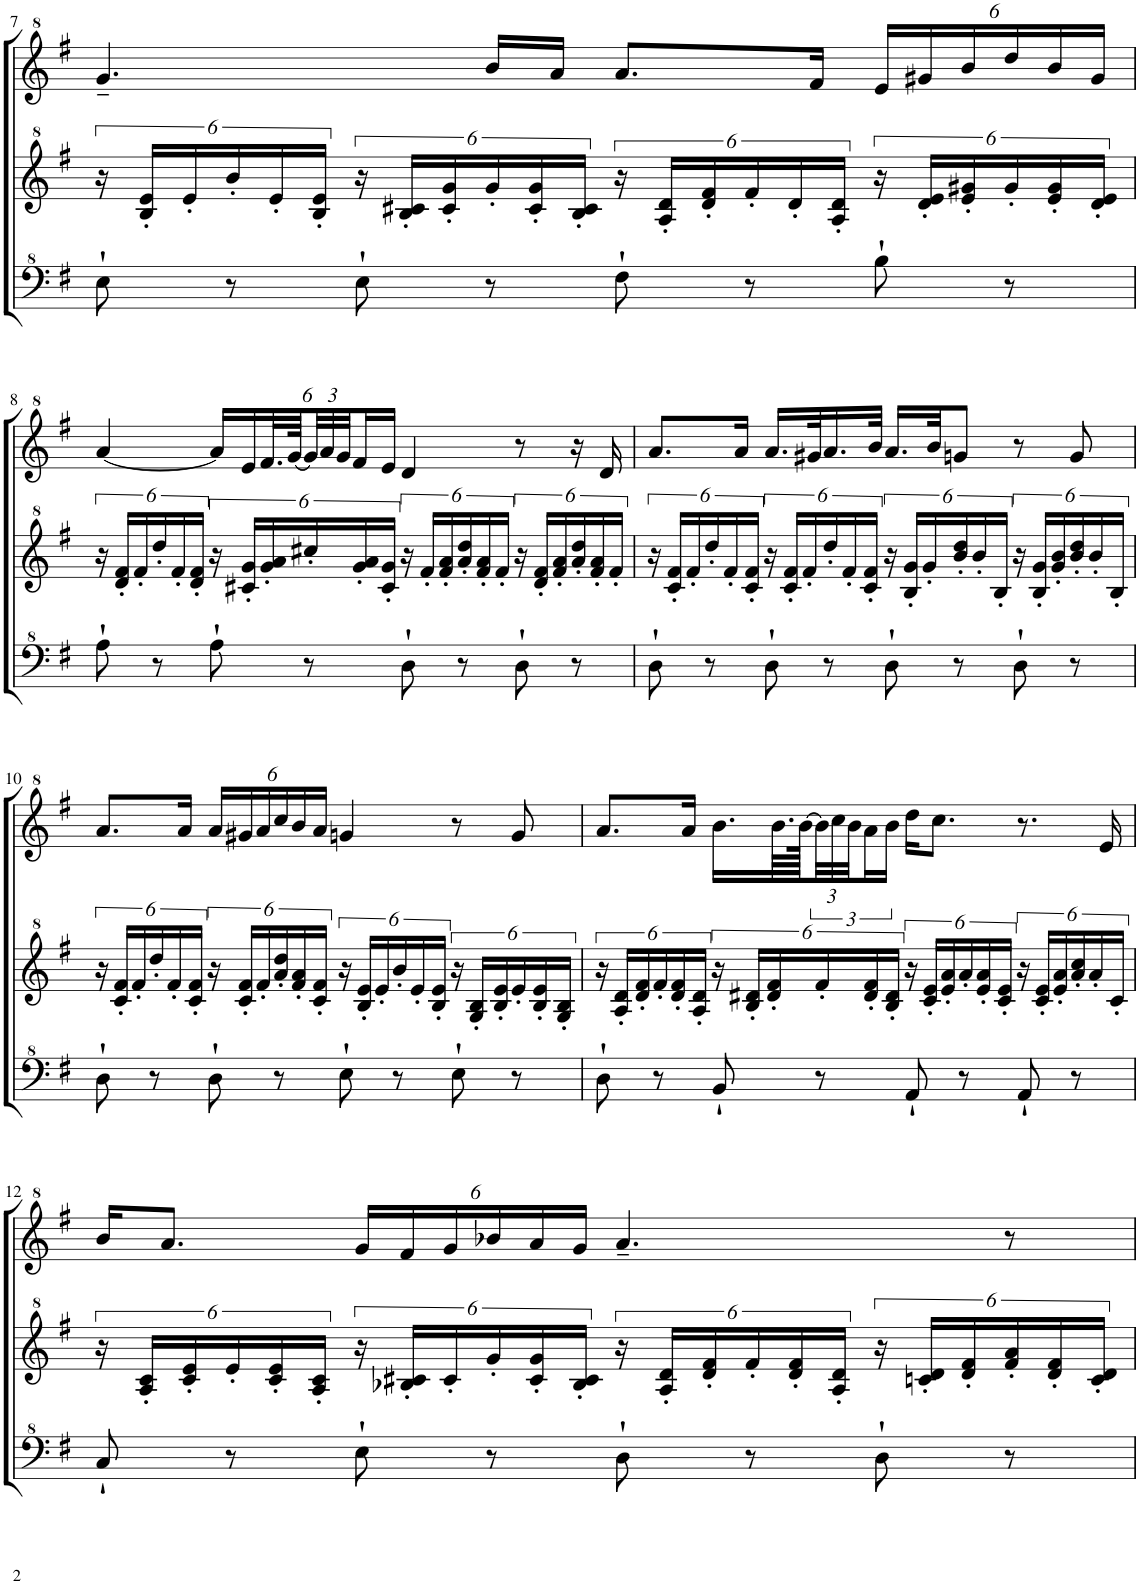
**kern	**kern	**kern
*part1	*part1	*part1
*staff3	*staff2	*staff1
*I"Model III	*	*
!!LO:PB:g=z
*clefF^4	*clefG^2	*clefG^2
*k[f#]	*k[f#]	*k[f#]
*M4/4	*M4/4	*M4/4
=7	=7	=7
8e`\	24r	4.gg~/
.	24b/' 24ee/'LL	.
.	24ee'/	.
8r	24bb'/	.
.	24ee'/	.
.	24b/' 24ee/'JJ	.
8e`\	24r	.
.	24b/' 24cc#X/'LL	.
.	24cc#/' 24gg/'	.
8r	24gg'/	16bb/LL
.	24cc#/' 24gg/'	.
.	.	16aa/JJ
.	24b/' 24cc#/'JJ	.
8f#`\	24r	8.aa/L
.	24a/' 24dd/'LL	.
.	24dd/' 24ff#/'	.
8r	24ff#'/	.
.	24dd'/	.
.	.	16ff#/Jk
.	24a/' 24dd/'JJ	.
*	*	*Xbrackettup
8b`\	24r	24ee/LL
.	24dd/' 24ee/'LL	24gg#X/
.	24ee/' 24gg#X/'	24bb/
8r	24gg#'/	24ddd/
.	24ee/' 24gg#/'	24bb/
.	24dd/' 24ee/'JJ	24gg#/JJ
!!LO:LB:g=z
=8	=8	=8
8a`\	24r	[4aa/
.	24dd/' 24ff#/'LL	.
.	24ff#'/	.
8r	24ddd'/	.
.	24ff#'/	.
.	24dd/' 24ff#/'JJ	.
8a`\	24r	24aa/LL]
.	24cc#X/' 24gg/'LL	24ee/
.	24gg/' 24aa/'	48.ff#/L
.	.	[96gg/K
8r	24ccc#X'/	72gg/]
.	.	72aa/
.	.	72gg/J
.	24gg/' 24aa/'	24ff#/
.	24cc#/' 24gg/'JJ	24ee/JJ
8d`\	24r	4dd/
.	24ff#'/LL	.
.	24ff#/' 24aa/'	.
8r	24aa/' 24ddd/'	.
.	24ff#/' 24aa/'	.
.	24ff#'/JJ	.
8d`\	24r	8r
.	24dd/' 24ff#/'LL	.
.	24ff#/' 24aa/'	.
8r	24aa/' 24ddd/'	16r
.	24ff#/' 24aa/'	.
.	.	16dd/
.	24ff#'/JJ	.
=9	=9	=9
8d`\	24r	8.aa/L
.	24cc/' 24ff#/'LL	.
.	24ff#'/	.
8r	24ddd'/	.
.	24ff#'/	.
.	.	16aa/Jk
.	24cc/' 24ff#/'JJ	.
8d`\	24r	16.aa/LL
.	24cc/' 24ff#/'LL	.
.	24ff#'/	.
.	.	32gg#X/K
8r	24ddd'/	16.aa/
.	24ff#'/	.
.	24cc/' 24ff#/'JJ	.
.	.	32bb/JJk
8d`\	24r	16.aa/LL
.	24b/' 24gg/'LL	.
.	24gg'/	.
.	.	32bb/JK
8r	24bb/' 24ddd/'	8ggn/J
.	24bb'/	.
.	24b'/JJ	.
8d`\	24r	8r
.	24b/' 24gg/'LL	.
.	24gg/' 24bb/'	.
8r	24bb/' 24ddd/'	8gg/
.	24bb'/	.
.	24b'/JJ	.
!!LO:LB:g=z
=10	=10	=10
8d`\	24r	8.aa/L
.	24cc/' 24ff#/'LL	.
.	24ff#'/	.
8r	24ddd'/	.
.	24ff#'/	.
.	.	16aa/Jk
.	24cc/' 24ff#/'JJ	.
8d`\	24r	24aa/LL
.	24cc/' 24ff#/'LL	24gg#X/
.	24ff#'/	24aa/
8r	24aa/' 24ddd/'	24ccc/
.	24ff#/' 24aa/'	24bb/
.	24cc/' 24ff#/'JJ	24aa/JJ
8e`\	24r	4ggn/
.	24b/' 24ee/'LL	.
.	24ee'/	.
8r	24bb'/	.
.	24ee'/	.
.	24b/' 24ee/'JJ	.
8e`\	24r	8r
.	24g/' 24b/'LL	.
.	24b/' 24ee/'	.
8r	24ee'/	8gg/
.	24b/' 24ee/'	.
.	24g/' 24b/'JJ	.
=11	=11	=11
8d`\	24r	8.aa/L
.	24a/' 24dd/'LL	.
.	24dd/' 24ff#/'	.
8r	24ff#'/	.
.	24dd/' 24ff#/'	.
.	.	16aa/Jk
.	24a/' 24dd/'JJ	.
8B`/	24r	16.bb\LL
.	24b/' 24dd#X/'LL	.
.	24dd#/' 24ff#/'	.
.	.	64.bb\LL
.	.	[128bb\JK
*	*	*brackettup
8r	24ff#'/	72bb\]
.	.	72ccc\
.	.	72bb\J
.	24dd#/' 24ff#/'	24aa\
.	24b/' 24dd#/'JJ	24bb\JJ
8A`/	24r	16ddd\KL
.	24cc/' 24ee/'LL	.
.	.	8.ccc\J
.	24ee/' 24aa/'	.
8r	24aa'/	.
.	24ee/' 24aa/'	.
.	24cc/' 24ee/'JJ	.
8A`/	24r	8.r
.	24cc/' 24ee/'LL	.
.	24ee/' 24aa/'	.
8r	24aa/' 24ccc/'	.
.	24aa'/	.
.	.	16ee/
.	24cc'/JJ	.
!!LO:LB:g=z
=12	=12	=12
8c`/	24r	16bb/KL
.	24a/' 24cc/'LL	.
.	.	8.aa/J
.	24cc/' 24ee/'	.
8r	24ee'/	.
.	24cc/' 24ee/'	.
.	24a/' 24cc/'JJ	.
*	*	*Xbrackettup
8e`\	24r	24gg/LL
.	24b-X/' 24cc#X/'LL	24ff#/
.	24cc#'/	24gg/
8r	24gg'/	24bb-X/
.	24cc#/' 24gg/'	24aa/
.	24b-/' 24cc#/'JJ	24gg/JJ
8d`\	24r	4.aa~/
.	24a/' 24dd/'LL	.
.	24dd/' 24ff#/'	.
8r	24ff#'/	.
.	24dd/' 24ff#/'	.
.	24a/' 24dd/'JJ	.
8d`\	24r	.
.	24ccn/' 24dd/'LL	.
.	24dd/' 24ff#/'	.
8r	24ff#/' 24aa/'	8r
.	24dd/' 24ff#/'	.
.	24cc/' 24dd/'JJ	.
=	=	=
*-	*-	*-
